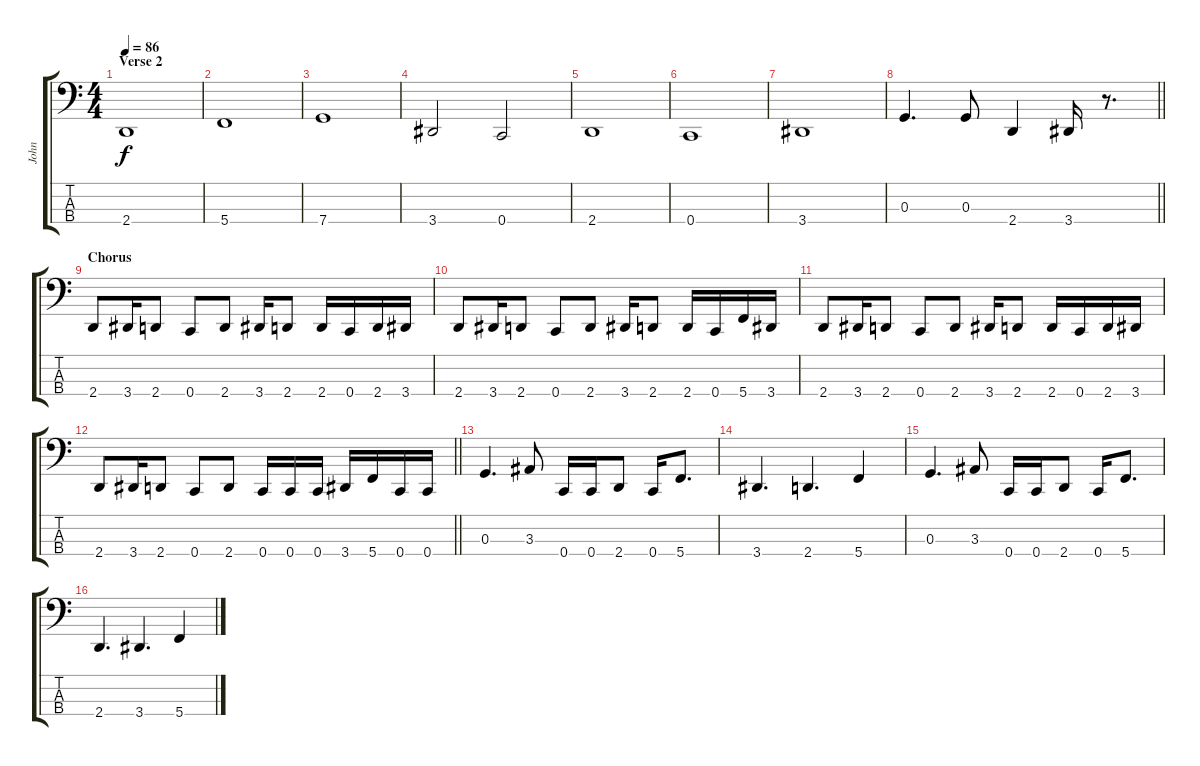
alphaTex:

\track ("John" "John") {instrument electricbassfinger}
\staff {score tabs}
\tuning (F2 C2 G1 C1) {hide}
\ts (4 4)
\section ("" "Verse 2")
\tempo 86
\clef f4
\ks c
2.4.1{dy f} |
5.4.1 |
7.4.1 |
3.4.2 0.4.2 |
2.4.1 |
0.4.1 |
3.4.1 |
\barLineRight lightlight
0.3.4{d} 0.3.8 2.4.4 3.4.16 r.8{d} |
\section ("" "Chorus")
2.4.8 3.4.16 2.4.8 0.4.8 2.4.8 3.4.16 2.4.8 2.4.16 0.4.16 2.4.16 3.4.16 |
2.4.8 3.4.16 2.4.8 0.4.8 2.4.8 3.4.16 2.4.8 2.4.16 0.4.16 5.4.16 3.4.16 |
2.4.8 3.4.16 2.4.8 0.4.8 2.4.8 3.4.16 2.4.8 2.4.16 0.4.16 2.4.16 3.4.16 |
\barLineRight lightlight
2.4.8 3.4.16 2.4.8 0.4.8 2.4.8 0.4.16 0.4.16 0.4.16 3.4.16 5.4.16 0.4.16 0.4.16 |
0.3.4{d} 3.3.8 0.4.16 0.4.16 2.4.8 0.4.16 5.4.8{d} |
3.4.4{d} 2.4.4{d} 5.4.4 |
0.3.4{d} 3.3.8 0.4.16 0.4.16 2.4.8 0.4.16 5.4.8{d} |
2.4.4{d} 3.4.4{d} 5.4.4
